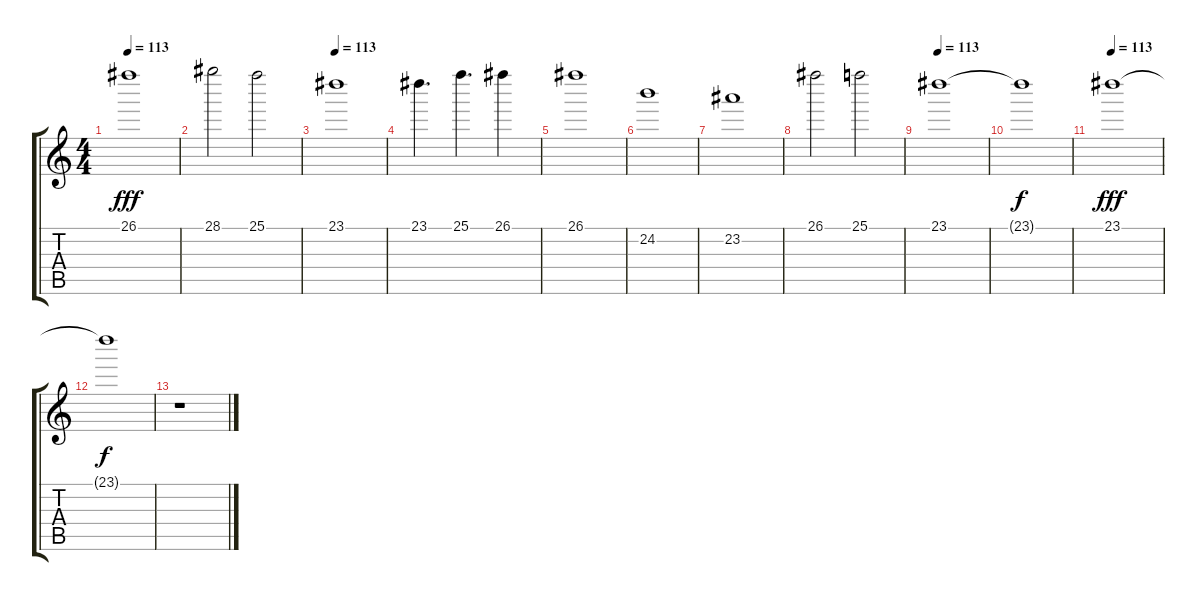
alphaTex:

\track "" {instrument electricbassfinger}
\staff {score tabs}
\tuning (E4 B3 G3 D3 A2 E2) {hide}
\ts (4 4)
\tempo 113
\clef g2
\ks c
26.1.1{dy fff} |
28.1.2 25.1.2 |
\tempo 113
23.1.1 |
23.1.4{d} 25.1.4{d} 26.1.4 |
26.1.1 |
24.2.1 |
23.2.1 |
26.1.2 25.1.2 |
\tempo 113
23.1.1 |
23.1{t}.1{dy f} |
\tempo 113
23.1.1{dy fff} |
23.1{t}.1{dy f} |
r.1
